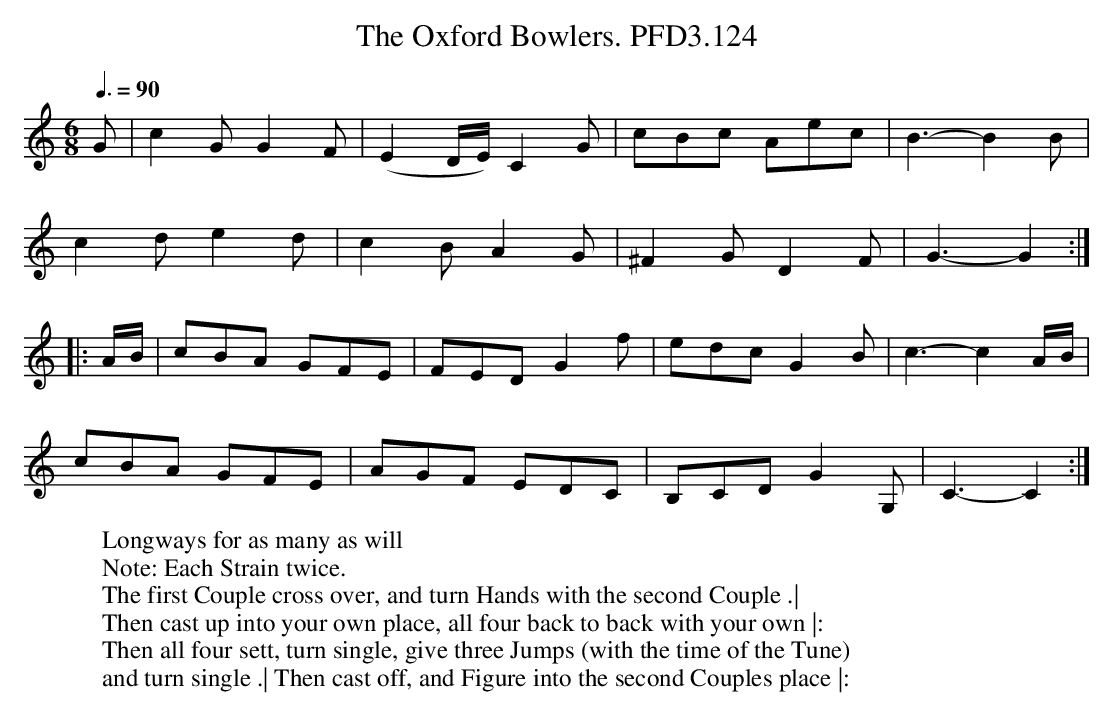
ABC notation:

X:1
T:Oxford Bowlers. PFD3.124, The
M:6/8
L:1/8
W:Longways for as many as will
W:Note: Each Strain twice.
W:The first Couple cross over, and turn Hands with the second Couple .|
W:Then cast up into your own place, all four back to back with your own |:
W:Then all four sett, turn single, give three Jumps (with the time of the Tune)
W:and turn single .| Then cast off, and Figure into the second Couples place |:
Q:3/8=90
K:C
G | c2G G2F | (E2D/E/) C2G | cBc Aec | B3- B2B |
c2d e2d | c2B A2G | ^F2G D2F | G3- G2 :|
|: A/B/ | cBA GFE | FED G2f | edc G2B | c3- c2A/B/ |
cBA GFE | AGF EDC | B,CD G2G, | C3- C2 :|
